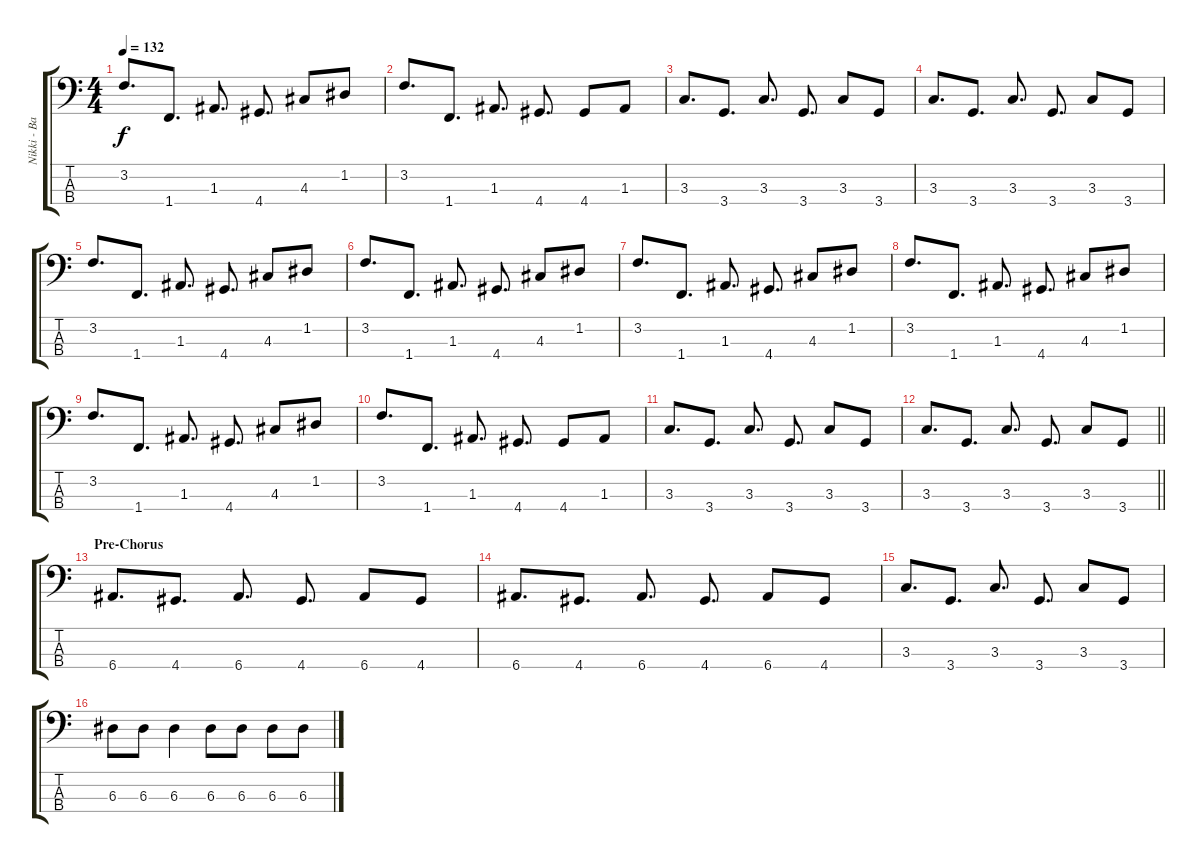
\track ("Nikki - Bass" "Nikki - Ba") {instrument electricbasspick}
\staff {score tabs}
\tuning (G2 D2 A1 E1) {hide}
\ts (4 4)
\tempo 132
\clef f4
\ks c
3.2.8{d dy f} 1.4.8{d} 1.3.8{d} 4.4.8{d} 4.3.8 1.2.8 |
3.2.8{d} 1.4.8{d} 1.3.8{d} 4.4.8{d} 4.4.8 1.3.8 |
3.3.8{d} 3.4.8{d} 3.3.8{d} 3.4.8{d} 3.3.8 3.4.8 |
3.3.8{d} 3.4.8{d} 3.3.8{d} 3.4.8{d} 3.3.8 3.4.8 |
3.2.8{d} 1.4.8{d} 1.3.8{d} 4.4.8{d} 4.3.8 1.2.8 |
3.2.8{d} 1.4.8{d} 1.3.8{d} 4.4.8{d} 4.3.8 1.2.8 |
3.2.8{d} 1.4.8{d} 1.3.8{d} 4.4.8{d} 4.3.8 1.2.8 |
3.2.8{d} 1.4.8{d} 1.3.8{d} 4.4.8{d} 4.3.8 1.2.8 |
3.2.8{d} 1.4.8{d} 1.3.8{d} 4.4.8{d} 4.3.8 1.2.8 |
3.2.8{d} 1.4.8{d} 1.3.8{d} 4.4.8{d} 4.4.8 1.3.8 |
3.3.8{d} 3.4.8{d} 3.3.8{d} 3.4.8{d} 3.3.8 3.4.8 |
\barLineRight lightlight
3.3.8{d} 3.4.8{d} 3.3.8{d} 3.4.8{d} 3.3.8 3.4.8 |
\section ("" "Pre-Chorus")
6.4.8{d} 4.4.8{d} 6.4.8{d} 4.4.8{d} 6.4.8 4.4.8 |
6.4.8{d} 4.4.8{d} 6.4.8{d} 4.4.8{d} 6.4.8 4.4.8 |
3.3.8{d} 3.4.8{d} 3.3.8{d} 3.4.8{d} 3.3.8 3.4.8 |
6.3.8 6.3.8 6.3.4 6.3.8 6.3.8 6.3.8 6.3.8
